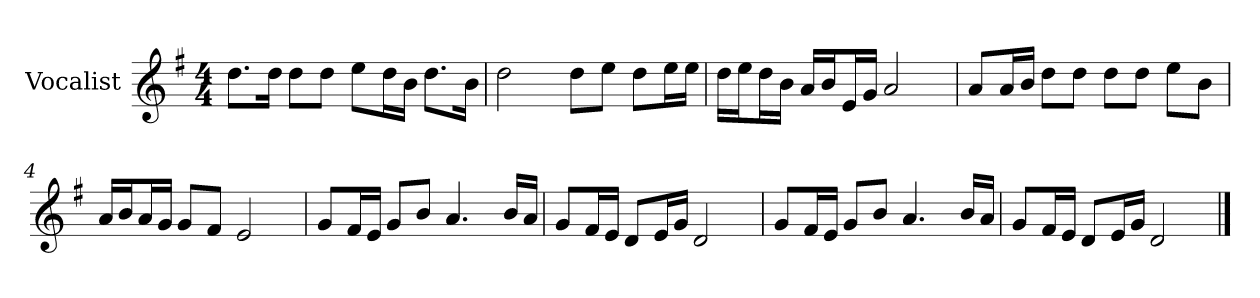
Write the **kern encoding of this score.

**kern
*part1
*staff1
*I"Vocalist
*k[f#]
*G:
*M4/4
=
8.ddL
16ddJk
8ddL
8ddJ
8eeL
16ddL
16bJJ
8.ddL
16bJk
=1
2dd
8ddL
8eeJ
8ddL
16eeL
16eeJJ
=2
16ddLL
16eeJ
16ddL
16bJJ
16aLL
16bJ
16eL
16gJJ
2a
=3
8aL
16aL
16bJJ
8ddL
8ddJ
8ddL
8ddJ
8eeL
8bJ
=4
16aLL
16bJ
16aL
16gJJ
8gL
8f#J
2e
=5
8gL
16f#L
16eJJ
8gL
8bJ
4.a
16bLL
16aJJ
=6
8gL
16f#L
16eJJ
8dL
16eL
16gJJ
2d
=7
8gL
16f#L
16eJJ
8gL
8bJ
4.a
16bLL
16aJJ
=8
8gL
16f#L
16eJJ
8dL
16eL
16gJJ
2d
==
*-
